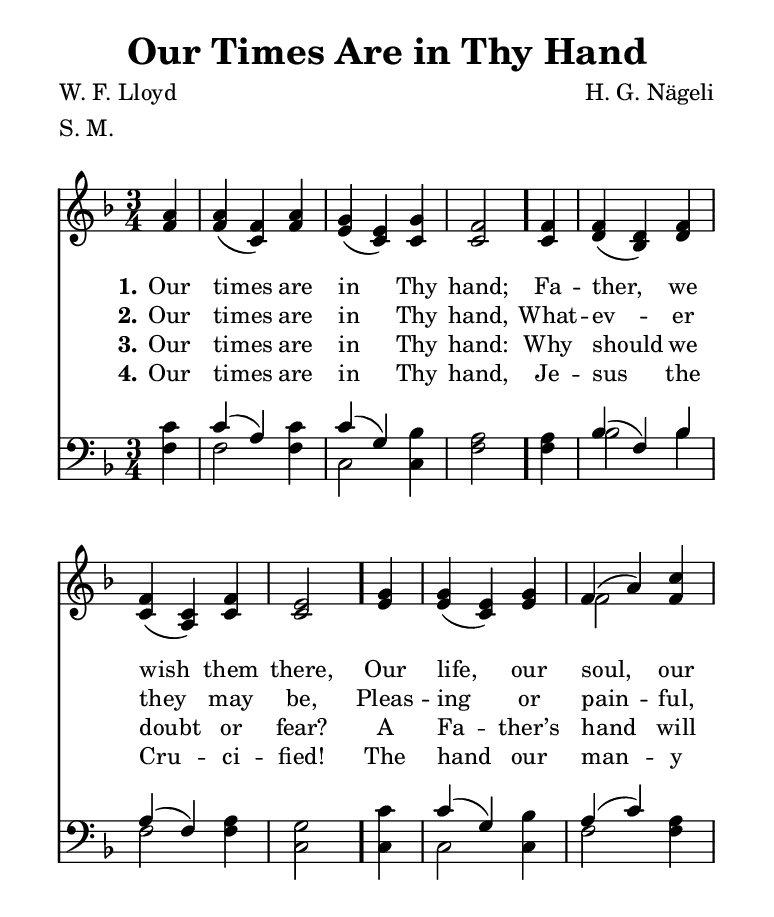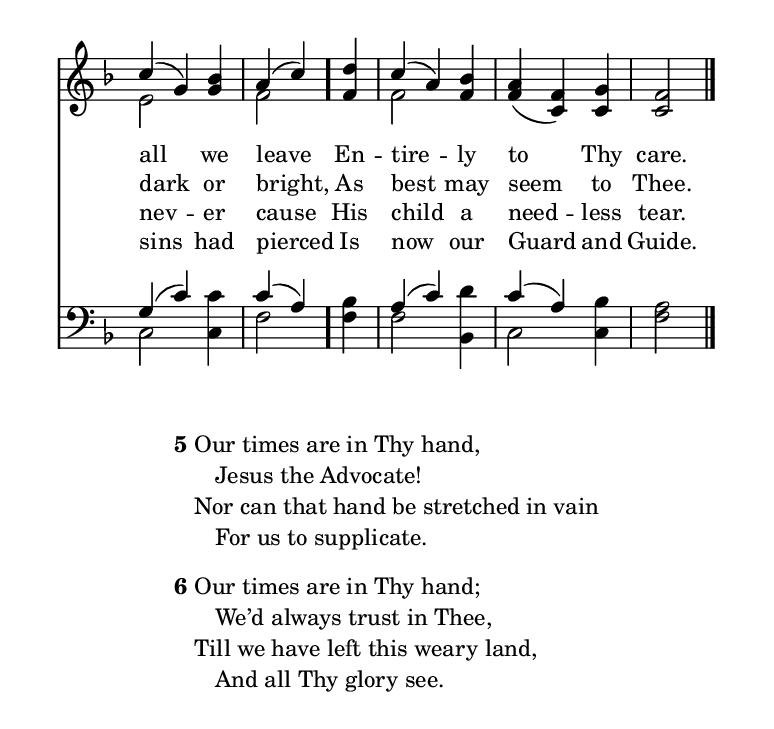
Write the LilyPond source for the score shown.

\include "common/global.ily"
\paper {
  \include "common/paper.ily"
  ragged-bottom = ##t
}

\header{
  hymnnumber = "257"
  title = "Our Times Are in Thy Hand"
  tunename = "Dennis" % from Metrical Index of Tunes
  meter = "S. M." % from Metrical Index of Tunes
  poet = "W. F. Lloyd"
  composer = "H. G. Nägeli"
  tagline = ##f
}

global = {
  \include "common/overrides.ily"
  \override Staff.TimeSignature.style = #'numbered
  \time 3/4
  \override Score.MetronomeMark.transparent = ##t % hide all fermata changes too
  \tempo 4=80
  \key f \major
  \partial 4
  \autoBeamOff
}

notesSoprano = {
\global
\relative c'' {

  a4 | a( f) a | g( e) g | f2
  f4 | f( d) f | f( c) f | e2 \eogbreak
  g4 | g( e) g | f( a) c | c( g) bes | a( c)
  d4 | c( a) bes | a( f) g | f2 \eogbreak

  \bar "|."

}
}

notesAlto = {
\global
\relative e' {

  f4 | f( c) f | e( c) c | c2
  c4 | d( bes) d | c( a) c | c2
  e4 | e( c) e | f2 f4 | e2 g4 | f2
  f4 | f2 f4 | f( c) c | c2

}
}

notesTenor = {
\global
\relative a {

  c4 | c( a) c | c( g) bes | a2
  a4 | bes( f) bes | a( f) a | g2
  c4 | c( g) bes | a( c) a | g( c) c | c( a)
  bes4 | a( c) d | c( a) bes | a2

}
}

notesBass = {
\global
\relative f {

  f4 | f2 f4 | c2 c4 | f2
  f4 | bes2 bes4 | f2 f4 | c2
  c4 | c2 c4 | f2 f4 | c2 c4 | f2
  f4 | f2 bes,4 | c2 c4 | f2

}
}

wordsA = \lyricmode {
\set stanza = "1."

Our times are in Thy hand; \bar "."
Fa -- ther, we wish them there, \bar "."
Our life, our soul, our all we leave \bar "."
En -- tire -- ly to Thy care. \bar "."

}

wordsB = \lyricmode {
\set stanza = "2."

Our times are in Thy hand,
What -- ev -- er they may be,
Pleas -- ing or pain -- ful, dark or bright,
As best may seem to Thee.

}

wordsC = \lyricmode {
\set stanza = "3."

Our times are in Thy hand:
Why should we doubt or fear?
A Fa -- ther’s hand will nev -- er cause
His child a need -- less tear.

}

wordsD = \lyricmode {
\set stanza = "4."

Our times are in Thy hand,
Je -- sus the Cru -- ci -- fied!
The hand our man -- y sins had pierced
Is now our Guard and Guide.

}

wordsE = \markuplist {

\line { Our times are in Thy hand, }
\line { { \hspace #2 } Jesus the Advocate! }
\line { Nor can that hand be stretched in vain }
\line { { \hspace #2 } For us to supplicate. }

}

wordsF = \markuplist {

\line { Our times are in Thy hand; }
\line { { \hspace #2 } We’d always trust in Thee, }
\line { Till we have left this weary land, }
\line { { \hspace #2 } And all Thy glory see. }

}

\score {
  \context ChoirStaff <<
    \context Staff = upper <<
      \set Staff.autoBeaming = ##f
      \set ChoirStaff.systemStartDelimiter = #'SystemStartBar
      \set ChoirStaff.printPartCombineTexts = ##f
      \partcombine #'(2 . 9) \notesSoprano \notesAlto
      \context NullVoice = sopranos { \voiceOne << \notesSoprano >> }
      \context NullVoice = altos { \voiceTwo << \notesAlto >> }
      \context Lyrics = one   \lyricsto sopranos \wordsA
      \context Lyrics = two   \lyricsto sopranos \wordsB
      \context Lyrics = three \lyricsto sopranos \wordsC
      \context Lyrics = four  \lyricsto sopranos \wordsD
    >>
    \context Staff = men <<
      \set Staff.autoBeaming = ##f
      \clef bass
      \set ChoirStaff.printPartCombineTexts = ##f
      \partcombine #'(2 . 9) \notesTenor \notesBass
      \context NullVoice = tenors { \voiceOne << \notesTenor >> }
      \context NullVoice = basses { \voiceTwo << \notesBass >> }
    >>
  >>
  \layout {
    \include "common/layout.ily"
  }
  \midi{
    \include "common/midi.ily"
  }
}

\noPageBreak

\markup { \fill-line { \column {
  \line{ \bold 5 \column { \wordsE } } \combine \null \vspace #0.4
  \line{ \bold 6 \column { \wordsF } } \combine \null \vspace #0.4
} } }

\version "2.19.49"  % necessary for upgrading to future LilyPond versions.

% vi:set et ts=2 sw=2 ai nocindent syntax=lilypond:
